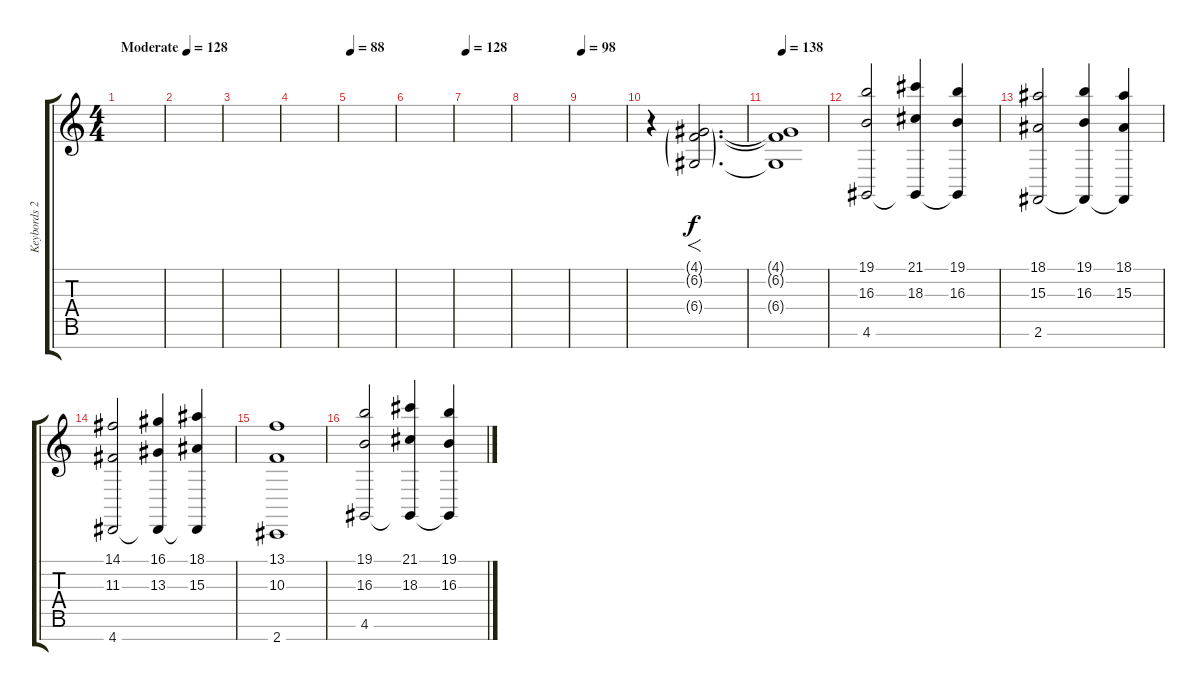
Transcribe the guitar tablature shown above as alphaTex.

\track ("Keybords 2" "Keybords 2") {instrument stringensemble2}
\staff {score tabs}
\tuning (E4 B3 G3 D3 A2 E2 B1) {hide}
\ts (4 4)
\tempo (128 "Moderate")
\clef g2
\ks c
|
|
|
|
\tempo 88
|
|
\tempo 128
|
|
\tempo 98
|
r.4 (4.1{g} 6.2{g} 6.4{g}).2{f d} |
\tempo 138
(4.1{t} 6.2{t} 6.4{t}).1{dy f} |
(19.1 16.3 4.6).2 (21.1 18.3 4.6{t}).4{instrument stringensemble1} (19.1 16.3 4.6{t}).4 |
(18.1 15.3 2.6).2{instrument stringensemble2} (19.1 16.3 2.6{t}).4{instrument stringensemble1} (18.1 15.3 2.6{t}).4 |
(14.1 11.3 4.7).2{instrument stringensemble2} (16.1 13.3 4.7{t}).4{instrument stringensemble1} (18.1 15.3 4.7{t}).4 |
(13.1 10.3 2.7).1{instrument stringensemble2} |
(19.1 16.3 4.6).2 (21.1 18.3 4.6{t}).4{instrument stringensemble1} (19.1 16.3 4.6{t}).4
